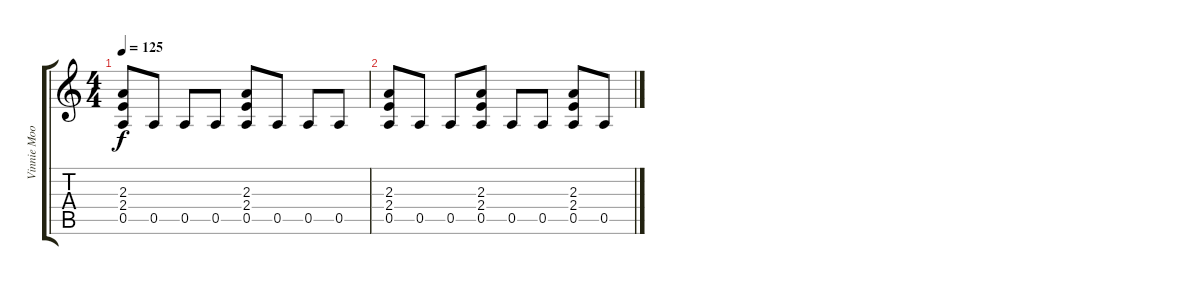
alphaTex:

\track ("Vinnie Moore" "Vinnie Moo") {instrument overdrivenguitar}
\staff {score tabs}
\tuning (E4 B3 G3 D3 A2 E2) {hide}
\ts (4 4)
\tempo 125
\clef g2
\ks c
(2.3 2.4 0.5).8{dy f} 0.5.8 0.5.8 0.5.8 (2.3 2.4 0.5).8 0.5.8 0.5.8 0.5.8 |
(2.3 2.4 0.5).8 0.5.8 0.5.8 (2.3 2.4 0.5).8 0.5.8 0.5.8 (2.3 2.4 0.5).8 0.5.8
